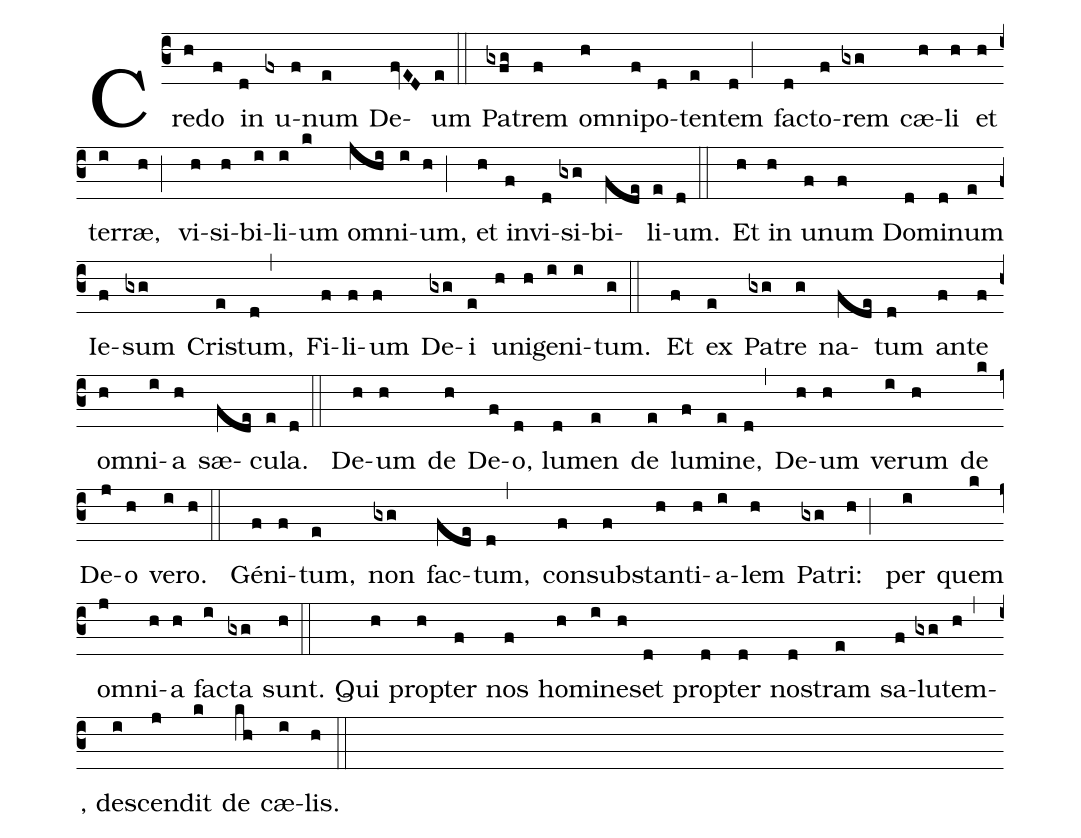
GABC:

%%
(c3)
Cre(h)do(f) in(d) u(fx f)num(e) De(fvED)um(e::) Pa(gxfg)trem(f) o(h)mni(f)po(d)ten(e)tem(d;) fac(d)to(f)rem(gxg) cæ(h)li(h) et(h) ter(i)ræ,(h;) vi(h)si(h)bi(i)li(i)um(k) o(jhi)mni(i)um,(h;) et(h) in(f)vi(d)si(gxg)bi(fde)li(e)um.(d::) Et(h) in(h) u(f)num(f) Do(d)mi(d)num(e) Ie(f)sum(gxg) Cri(e)stum,(d,) Fi(f)li(f)um(f) De(gxg)i(e) u(h)ni(h)ge(i)ni(i)tum.(g::) Et(f) ex(e) Pa(gxg)tre(g) na(fde)tum(d) an(f)te(f) o(h)mni(i)a(h) sæ(fde)cu(e)la.(d::) De(h)um(h) de(h) De(f)o(d), lu(d)men(e) de(e) lu(f)mi(e)ne,(d,) De(h)um(h) ve(i)rum(h) de(k) De(j)o(h) ve(i)ro.(h::) Gé(f)ni(f)tum,(e) non(gxg) fac(fde)tum,(d,) con(f)sub(f)stan(h)ti(h)a(i)lem(h) Pa(gxg)tri:(h;) per(i) quem(k) o(j)mni(h)a(h) fa(i)cta(gxg) sunt.(h::) Qui(h) pro(h)pter(f) nos(f) ho(h)mi(i)nes(h)et(d) pro(d)pter(d) no(d)stram(e) sa(f)lu(gxg)tem(h,), de(i)sce(j)ndit(k) de(kh) cæ(i)lis.(h::)
